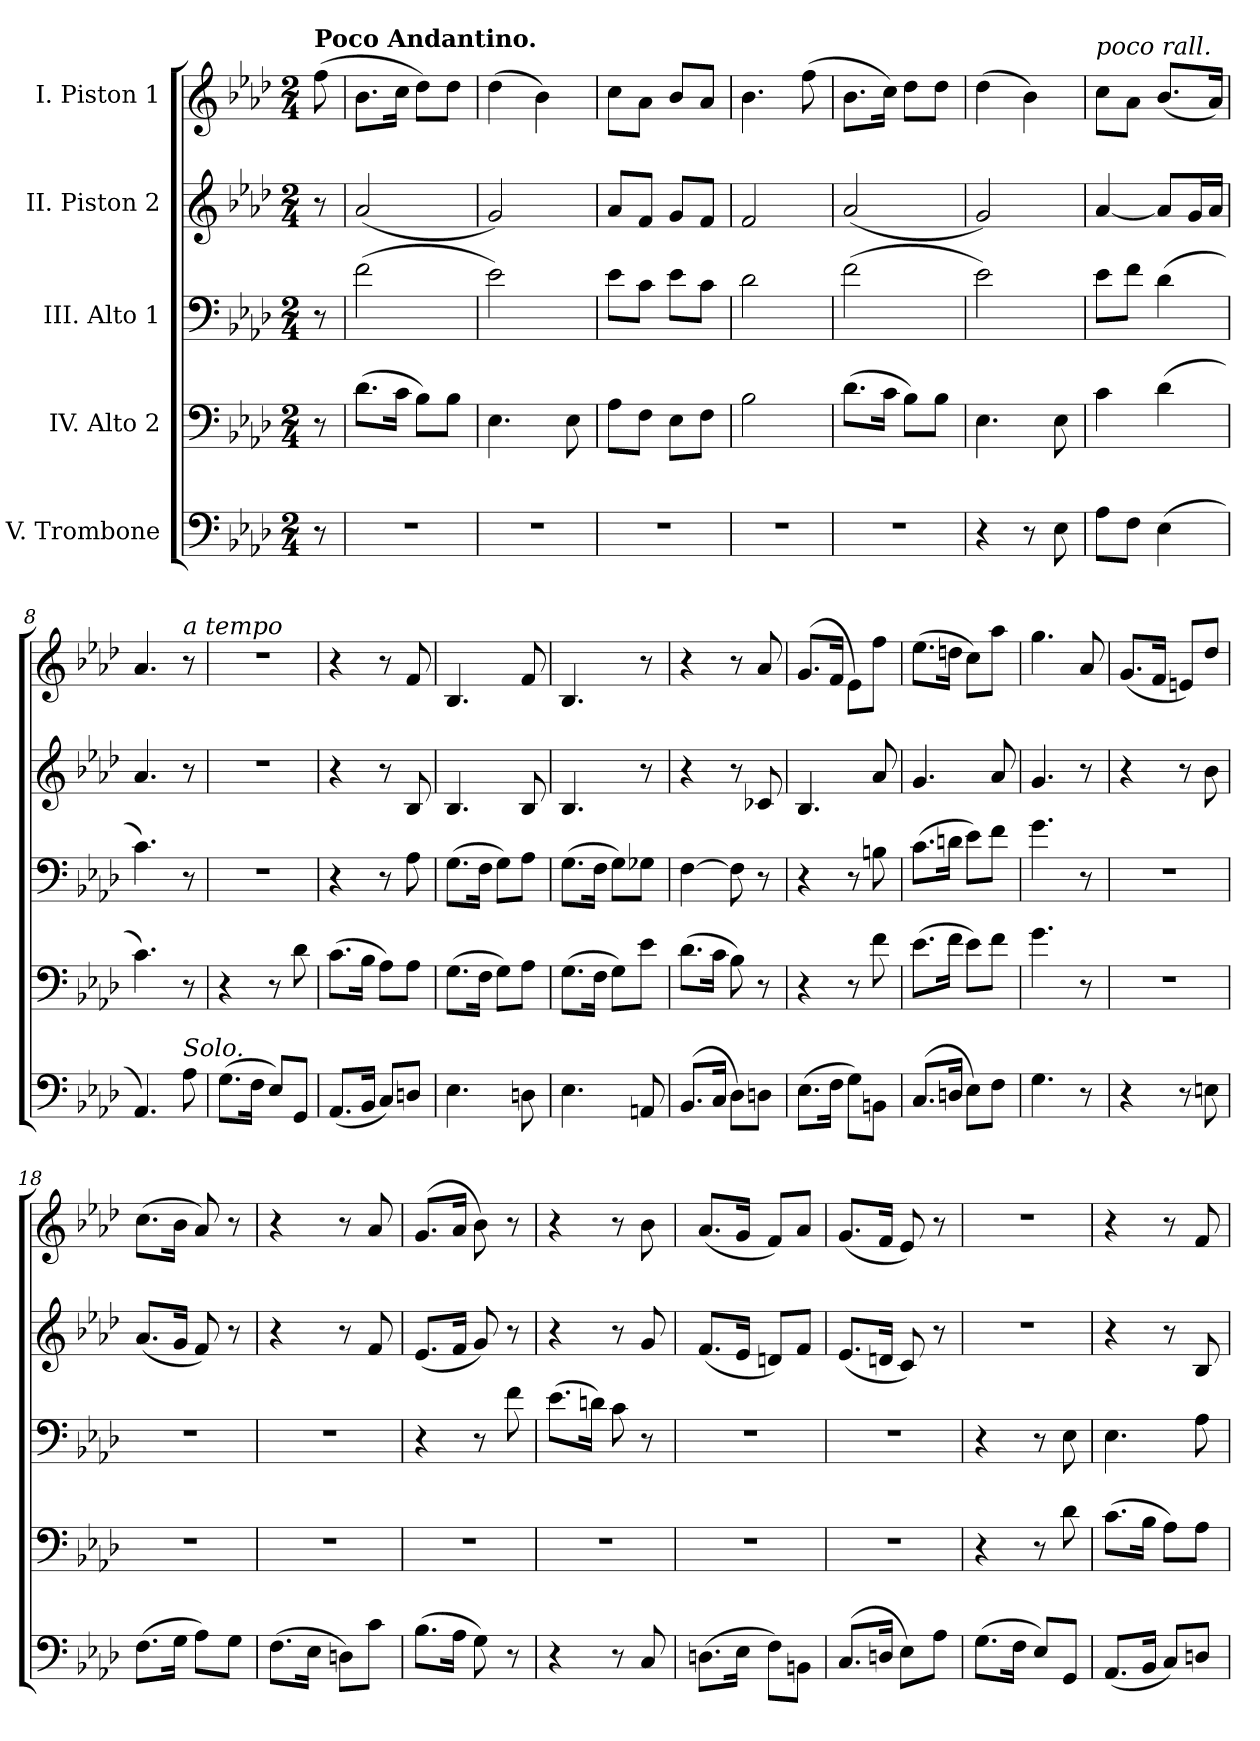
**kern	**kern	**kern	**kern	**kern
*part5	*part4	*part3	*part2	*part1
*staff5	*staff4	*staff3	*staff2	*staff1
*I"V. Trombone	*I"IV. Alto 2	*I"III. Alto 1	*I"II. Piston 2	*I"I. Piston 1
*clefF4	*clefF4	*clefF4	*clefG2	*clefG2
*k[b-e-a-d-]	*k[b-e-a-d-]	*k[b-e-a-d-]	*k[b-e-a-d-]	*k[b-e-a-d-]
*A-:	*A-:	*A-:	*A-:	*A-:
*M2/4	*M2/4	*M2/4	*M2/4	*M2/4
=	=	=	=	=
!	!	!	!	!LO:TX:a:B:t=Poco Andantino.
8r	8r	8r	8r	(>8ff
=1	=1	=1	=1	=1
!LO:N:vis=1	!	!	!	!
2r	(>8.d-L	(>2f	(<2a-	8.b-L
.	16cJ	.	.	16ccJ
.	8B-L)	.	.	8dd-L)
.	8B-J	.	.	8dd-J
=2	=2	=2	=2	=2
!LO:N:vis=1	!	!	!	!
2r	4.E-	2e-)	2g)	(>4dd-
.	.	.	.	4b-)
.	8E-	.	.	.
=3	=3	=3	=3	=3
!LO:N:vis=1	!	!	!	!
2r	8A-L	8e-L	8a-L	8ccL
.	8FJ	8cJ	8fJ	8a-J
.	8E-L	8e-L	8gL	8b-L
.	8FJ	8cJ	8fJ	8a-J
=4	=4	=4	=4	=4
!LO:N:vis=1	!	!	!	!
2r	2B-	2d-	2f	4.b-
.	.	.	.	(>8ff
=5	=5	=5	=5	=5
!LO:N:vis=1	!	!	!	!
2r	(>8.d-L	(>2f	(<2a-	8.b-L
.	16cJ	.	.	16ccJ)
.	8B-L)	.	.	8dd-L
.	8B-J	.	.	8dd-J
=6	=6	=6	=6	=6
4r	4.E-	2e-)	2g)	(>4dd-
8r	.	.	.	4b-)
8E-	8E-	.	.	.
!!LO:LB:g=z
=7	=7	=7	=7	=7
!	!	!	!	!LO:TX:a:i:t=poco rall.
8A-L	4c	8e-L	[4a-	8ccL
8FJ	.	8fJ	.	8a-J
(>4E-	(>4d-	(>4d-	8a-L]	(<8.b-L
.	.	.	16gL	.
.	.	.	16a-JJ	16a-J)
=8	=8	=8	=8	=8
4.AA-)	4.c)	4.c)	4.a-	4.a-
!	!	!	!	!LO:TX:a:i:t=a tempo
!LO:TX:a:i:t=Solo.	!	!	!	!
8A-	8r	8r	8r	8r
=9	=9	=9	=9	=9
!	!	!LO:N:vis=1	!LO:N:vis=1	!LO:N:vis=1
(>8.GL	4r	2r	2r	2r
16FJ	.	.	.	.
8E-L)	8r	.	.	.
8GGJ	8d-	.	.	.
=10	=10	=10	=10	=10
(<8.AA-L	(>8.cL	4r	4r	4r
16BB-J	16B-J	.	.	.
8CL)	8A-L)	8r	8r	8r
8DnJ	8A-J	8A-	8B-	8f
=11	=11	=11	=11	=11
4.E-	(>8.GL	(>8.GL	4.B-	4.B-
.	16FJ	16FJ	.	.
.	8GL)	8GL)	.	.
8Dn	8A-J	8A-J	8B-	8f
=12	=12	=12	=12	=12
4.E-	(>8.GL	(>8.GL	4.B-	4.B-
.	16FJ	16FJ	.	.
.	8GL)	8GL)	.	.
8AAn	8e-J	8G-XJ	8r	8r
!!LO:LB:g=z
=13	=13	=13	=13	=13
(<8.BB-L	(>8.d-L	[4F	4r	4r
16CJ	16cJ	.	.	.
8D-L)	8B-)	8F]	8r	8r
8DnJ	8r	8r	8c-X	8a-
=14	=14	=14	=14	=14
(>8.E-L	4r	4r	4.B-	(<8.gL
16FJ	.	.	.	16fJ
8GL)	8r	8r	.	8e-L)
8BBnJ	8f	8Bn	8a-	8ffJ
=15	=15	=15	=15	=15
(<8.CL	(>8.e-L	(>8.cL	4.g	(>8.ee-L
16DnJ	16fJ	16dnJ	.	16ddnJ
8E-L)	8e-L)	8e-L)	.	8ccL)
8FJ	8fJ	8fJ	8a-	8aa-J
=16	=16	=16	=16	=16
4.G	4.g	4.g	4.g	4.gg
8r	8r	8r	8r	8a-
=17	=17	=17	=17	=17
!	!LO:N:vis=1	!LO:N:vis=1	!	!
4r	2r	2r	4r	(<8.gL
.	.	.	.	16fJ
8r	.	.	8r	8enL)
8En	.	.	8b-	8dd-J
=18	=18	=18	=18	=18
!	!LO:N:vis=1	!LO:N:vis=1	!	!
(>8.FL	2r	2r	(<8.a-L	(>8.ccL
16GJ	.	.	16gJ	16b-J
8A-L)	.	.	8f)	8a-)
8GJ	.	.	8r	8r
!!LO:LB:g=z
=19	=19	=19	=19	=19
!	!LO:N:vis=1	!LO:N:vis=1	!	!
(>8.FL	2r	2r	4r	4r
16E-J	.	.	.	.
8DnL)	.	.	8r	8r
8cJ	.	.	8f	8a-
=20	=20	=20	=20	=20
!	!LO:N:vis=1	!	!	!
(>8.B-L	2r	4r	(<8.e-L	(<8.gL
16A-J	.	.	16fJ	16a-J
8G)	.	8r	8g)	8b-)
8r	.	8f	8r	8r
=21	=21	=21	=21	=21
!	!LO:N:vis=1	!	!	!
4r	2r	(>8.e-L	4r	4r
.	.	16dnJ)	.	.
8r	.	8c	8r	8r
8C	.	8r	8g	8b-
=22	=22	=22	=22	=22
!	!LO:N:vis=1	!LO:N:vis=1	!	!
(>8.DnL	2r	2r	(<8.fL	(<8.a-L
16E-J	.	.	16e-J	16gJ
8FL)	.	.	8dnL)	8fL)
8BBnJ	.	.	8fJ	8a-J
=23	=23	=23	=23	=23
!	!LO:N:vis=1	!LO:N:vis=1	!	!
(<8.CL	2r	2r	(<8.e-L	(<8.gL
16DnJ	.	.	16dnJ	16fJ
8E-L)	.	.	8c)	8e-)
8A-J	.	.	8r	8r
=24	=24	=24	=24	=24
!	!	!	!LO:N:vis=1	!LO:N:vis=1
(>8.GL	4r	4r	2r	2r
16FJ	.	.	.	.
8E-L)	8r	8r	.	.
8GGJ	8d-	8E-	.	.
!!LO:LB:g=z
=25	=25	=25	=25	=25
(<8.AA-L	(>8.cL	4.E-	4r	4r
16BB-J	16B-J	.	.	.
8CL)	8A-L)	.	8r	8r
8DnJ	8A-J	8A-	8B-	8f
=	=	=	=	=
*-	*-	*-	*-	*-
